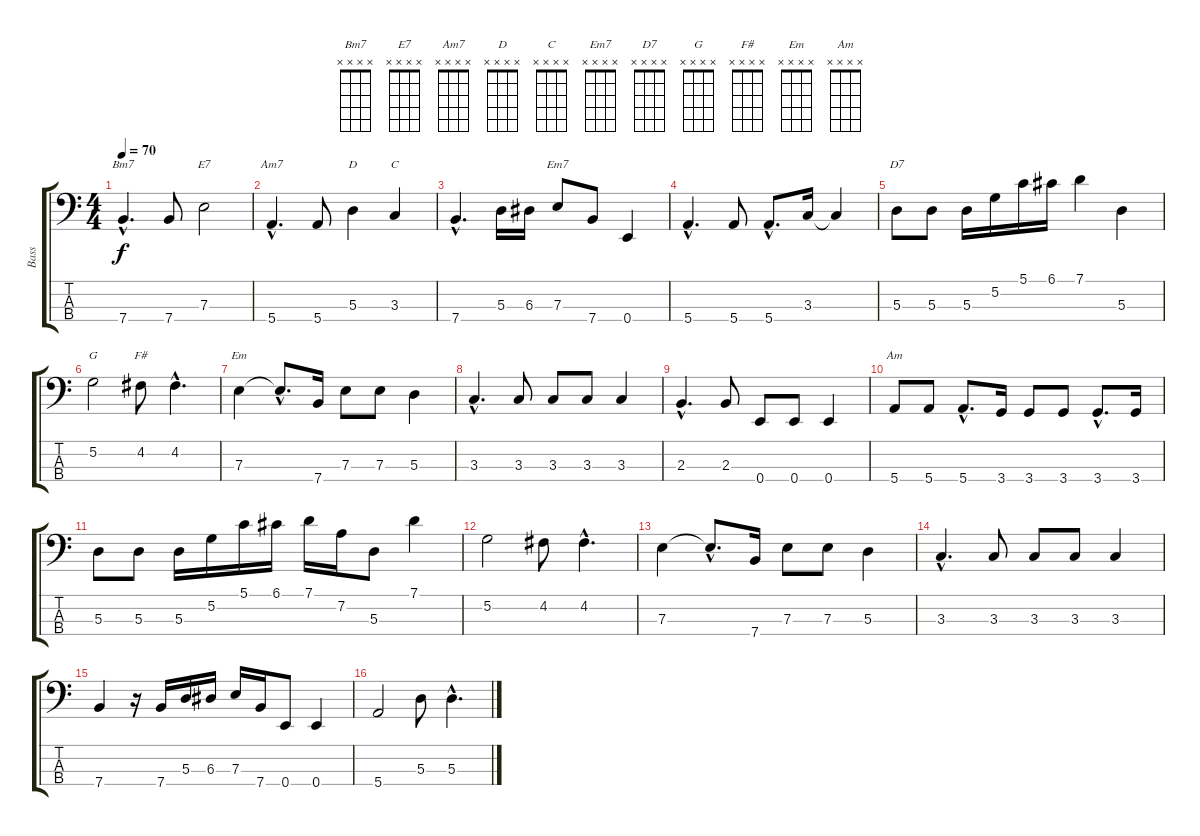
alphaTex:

\track ("Bass" "Bass") {instrument electricbassfinger}
\staff {score tabs}
\tuning (G2 D2 A1 E1) {hide}
\chord ("Bm7" x x x x) {firstfret 0}
\chord ("E7" x x x x) {firstfret 0}
\chord ("Am7" x x x x) {firstfret 0}
\chord ("D" x x x x) {firstfret 0}
\chord ("C" x x x x) {firstfret 0}
\chord ("Em7" x x x x) {firstfret 0}
\chord ("D7" x x x x) {firstfret 0}
\chord ("G" x x x x) {firstfret 0}
\chord ("F#" x x x x) {firstfret 0}
\chord ("Em" x x x x) {firstfret 0}
\chord ("Am" x x x x) {firstfret 0}
\ts (4 4)
\tempo 70
\clef f4
\ks c
7.4{hac}.4{d ch "Bm7" dy f} 7.4.8 7.3.2{ch "E7"} |
5.4{hac}.4{d ch "Am7"} 5.4.8 5.3.4{ch "D"} 3.3.4{ch "C"} |
7.4{hac}.4{d} 5.3.16 6.3.16 7.3.8{ch "Em7"} 7.4.8 0.4.4 |
5.4{hac}.4{d} 5.4.8 5.4{hac}.8{d} 3.3.16 3.3{t}.4 |
5.3.8{ch "D7"} 5.3.8 5.3.16 5.2.16 5.1.16 6.1.16 7.1.4 5.3.4 |
5.2.2{ch "G"} 4.2.8{ch "F#"} 4.2{hac}.4{d} |
7.3.4{ch "Em"} 7.3{hac t}.8{d} 7.4.16 7.3.8 7.3.8 5.3.4 |
3.3{hac}.4{d} 3.3.8 3.3.8 3.3.8 3.3.4 |
2.3{hac}.4{d} 2.3.8 0.4.8 0.4.8 0.4.4 |
5.4.8{ch "Am"} 5.4.8 5.4{hac}.8{d} 3.4.16 3.4.8 3.4.8 3.4{hac}.8{d} 3.4.16 |
5.3.8 5.3.8 5.3.16 5.2.16 5.1.16 6.1.16 7.1.16 7.2.16 5.3.8 7.1.4 |
5.2.2 4.2.8 4.2{hac}.4{d} |
7.3.4 7.3{hac t}.8{d} 7.4.16 7.3.8 7.3.8 5.3.4 |
3.3{hac}.4{d} 3.3.8 3.3.8 3.3.8 3.3.4 |
7.4.4 r.16 7.4.16 5.3.16 6.3.16 7.3.16 7.4.16 0.4.8 0.4.4 |
5.4.2 5.3.8 5.3{hac}.4{d}
